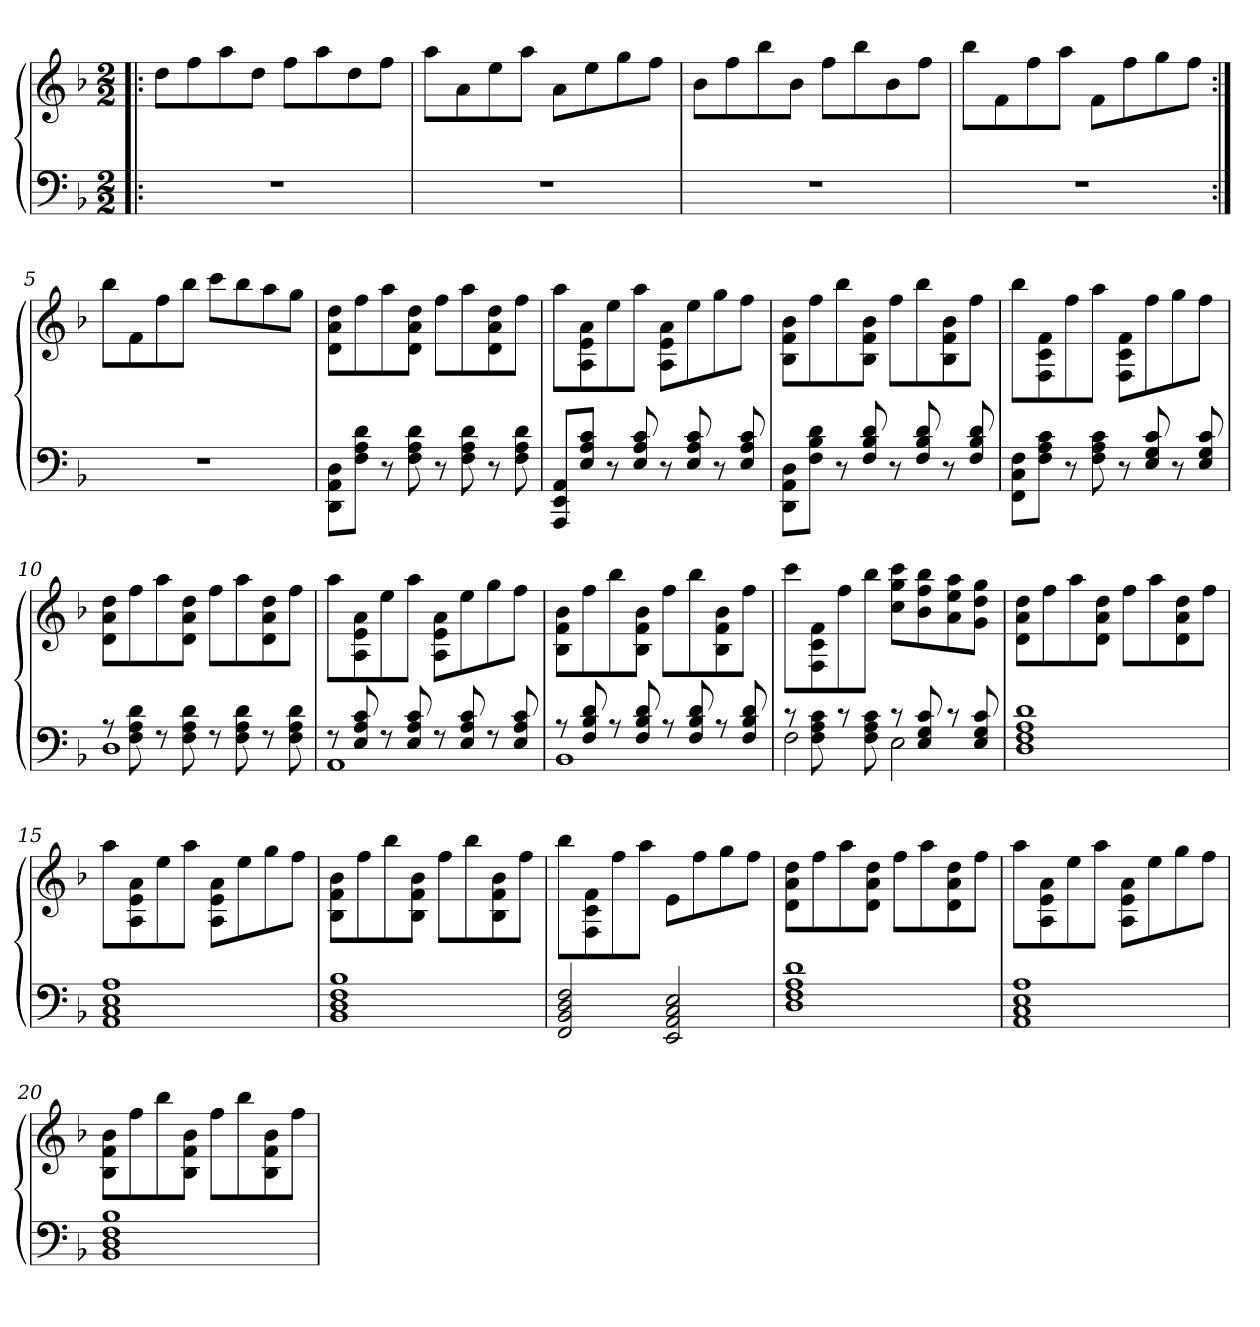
**kern	**kern
*part1	*part1
*staff2	*staff1
*clefF4	*clefG2
*k[b-]	*k[b-]
*M2/2	*M2/2
=1!|:	=1!|:
1r	8dd\L
.	8ff\
.	8aa\
.	8dd\J
.	8ff\L
.	8aa\
.	8dd\
.	8ff\J
=2	=2
1r	8aa\L
.	8a\
.	8ee\
.	8aa\J
.	8a\L
.	8ee\
.	8gg\
.	8ff\J
=3	=3
1r	8b-\L
.	8ff\
.	8bb-\
.	8b-\J
.	8ff\L
.	8bb-\
.	8b-\
.	8ff\J
=4	=4
1r	8bb-\L
.	8f\
.	8ff\
.	8aa\J
.	8f\L
.	8ff\
.	8gg\
.	8ff\J
=5:|!	=5:|!
1r	8bb-\L
.	8f\
.	8ff\
.	8bb-\J
.	8ccc\L
.	8bb-\
.	8aa\
.	8gg\J
=6	=6
8DD\ 8AA\ 8D\L	8d\ 8a\ 8dd\L
8F\ 8A\ 8d\J	8ff\
8r	8aa\
8F\ 8A\ 8d\	8d\ 8a\ 8dd\J
8r	8ff\L
8F\ 8A\ 8d\	8aa\
8r	8d\ 8a\ 8dd\
8F\ 8A\ 8d\	8ff\J
!!LO:LB:g=z
=7	=7
8AAA/ 8EE/ 8AA/L	8aa\L
8E/ 8A/ 8c/J	8A\ 8e\ 8a\
8r	8ee\
8E/ 8A/ 8c/	8aa\J
8r	8A\ 8e\ 8a\L
8E/ 8A/ 8c/	8ee\
8r	8gg\
8E/ 8A/ 8c/	8ff\J
=8	=8
8DD\ 8AA\ 8D\L	8B-\ 8f\ 8b-\L
8F\ 8B-\ 8d\J	8ff\
8r	8bb-\
8F/ 8B-/ 8d/	8B-\ 8f\ 8b-\J
8r	8ff\L
8F/ 8B-/ 8d/	8bb-\
8r	8B-\ 8f\ 8b-\
8F/ 8B-/ 8d/	8ff\J
=9	=9
8FF\ 8C\ 8F\L	8bb-\L
8F\ 8A\ 8c\J	8F\ 8c\ 8f\
8r	8ff\
8F\ 8A\ 8c\	8aa\J
8r	8F\ 8c\ 8f\L
8E/ 8G/ 8c/	8ff\
8r	8gg\
8E/ 8G/ 8c/	8ff\J
=10	=10
*^	*
8r	1D	8d\ 8a\ 8dd\L
8F\ 8A\ 8d\	.	8ff\
8rF	.	8aa\
8F\ 8A\ 8d\	.	8d\ 8a\ 8dd\J
8rF	.	8ff\L
8F\ 8A\ 8d\	.	8aa\
8rF	.	8d\ 8a\ 8dd\
8F\ 8A\ 8d\	.	8ff\J
=11	=11	=11
8r	1AA	8aa\L
8E/ 8A/ 8c/	.	8A\ 8e\ 8a\
8r	.	8ee\
8E/ 8A/ 8c/	.	8aa\J
8r	.	8A\ 8e\ 8a\L
8E/ 8A/ 8c/	.	8ee\
8r	.	8gg\
8E/ 8A/ 8c/	.	8ff\J
!!LO:LB:g=z
=12	=12	=12
8r	1BB-	8B-\ 8f\ 8b-\L
8F/ 8B-/ 8d/	.	8ff\
8r	.	8bb-\
8F/ 8B-/ 8d/	.	8B-\ 8f\ 8b-\J
8r	.	8ff\L
8F/ 8B-/ 8d/	.	8bb-\
8r	.	8B-\ 8f\ 8b-\
8F/ 8B-/ 8d/	.	8ff\J
=13	=13	=13
8r	2F\	8ccc\L
8F\ 8A\ 8c\	.	8F\ 8c\ 8f\
8r	.	8ff\
8F\ 8A\ 8c\	.	8bb-\J
8r	2E\	8cc\ 8gg\ 8ccc\L
8E/ 8G/ 8c/	.	8b-\ 8ff\ 8bb-\
8r	.	8a\ 8ee\ 8aa\
8E/ 8G/ 8c/	.	8g\ 8dd\ 8gg\J
*v	*v	*
=14	=14
1D 1F 1A 1d	8d\ 8a\ 8dd\L
.	8ff\
.	8aa\
.	8d\ 8a\ 8dd\J
.	8ff\L
.	8aa\
.	8d\ 8a\ 8dd\
.	8ff\J
=15	=15
1AA 1C 1E 1A	8aa\L
.	8A\ 8e\ 8a\
.	8ee\
.	8aa\J
.	8A\ 8e\ 8a\L
.	8ee\
.	8gg\
.	8ff\J
=16	=16
1BB- 1D 1F 1B-	8B-\ 8f\ 8b-\L
.	8ff\
.	8bb-\
.	8B-\ 8f\ 8b-\J
.	8ff\L
.	8bb-\
.	8B-\ 8f\ 8b-\
.	8ff\J
=17	=17
2FF/ 2BB-/ 2D/ 2F/	8bb-\L
.	8F\ 8c\ 8f\
.	8ff\
.	8aa\J
2EE/ 2AA/ 2C/ 2E/	8e\L
.	8ff\
.	8gg\
.	8ff\J
!!LO:LB:g=z
=18	=18
1D 1F 1A 1d	8d\ 8a\ 8dd\L
.	8ff\
.	8aa\
.	8d\ 8a\ 8dd\J
.	8ff\L
.	8aa\
.	8d\ 8a\ 8dd\
.	8ff\J
=19	=19
1AA 1C 1E 1A	8aa\L
.	8A\ 8e\ 8a\
.	8ee\
.	8aa\J
.	8A\ 8e\ 8a\L
.	8ee\
.	8gg\
.	8ff\J
=20	=20
1BB- 1D 1F 1B-	8B-\ 8f\ 8b-\L
.	8ff\
.	8bb-\
.	8B-\ 8f\ 8b-\J
.	8ff\L
.	8bb-\
.	8B-\ 8f\ 8b-\
.	8ff\J
=	=
*-	*-
